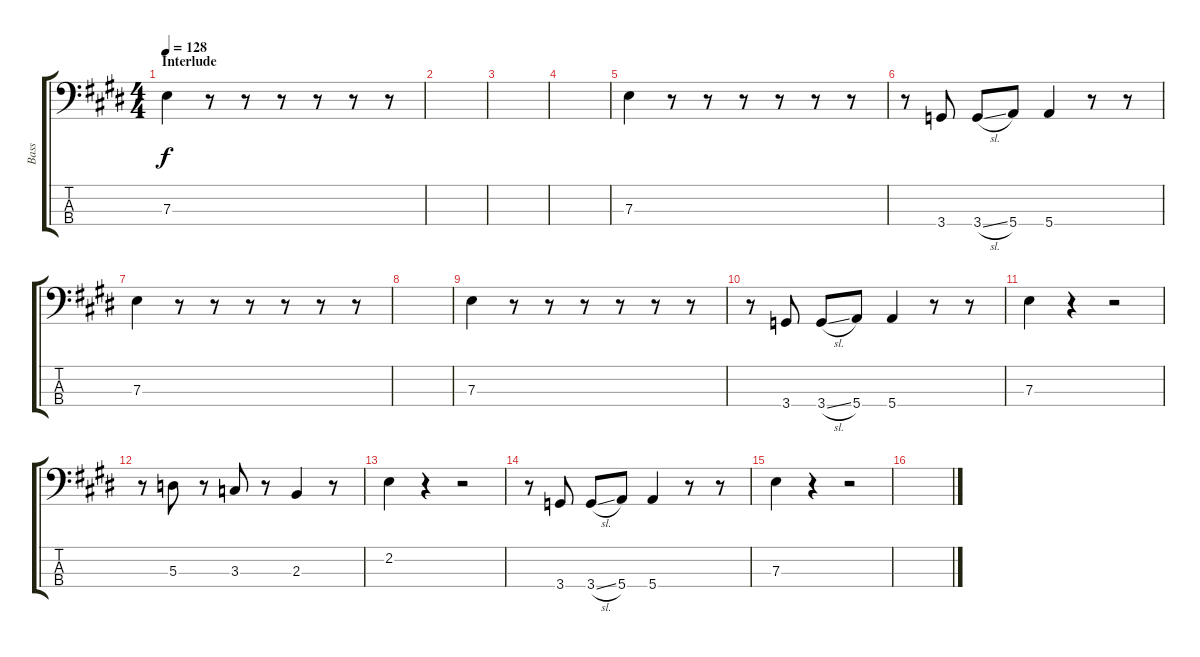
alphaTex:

\track ("Bass" "Bass") {instrument electricbassfinger}
\staff {score tabs}
\tuning (G2 D2 A1 E1) {hide}
\ts (4 4)
\section ("" "Interlude")
\tempo 128
\clef f4
\ks e
7.3.4{dy f} r.8 r.8 r.8 r.8 r.8 r.8 |
\ks c#minor
|
|
|
\ks e
7.3.4 r.8 r.8 r.8 r.8 r.8 r.8 |
\ks c#minor
r.8 3.4.8 3.4{sl}.8 5.4.8 5.4.4 r.8 r.8 |
7.3.4 r.8 r.8 r.8 r.8 r.8 r.8 |
|
\ks e
7.3.4 r.8 r.8 r.8 r.8 r.8 r.8 |
\ks c#minor
r.8 3.4.8 3.4{sl}.8 5.4.8 5.4.4 r.8 r.8 |
7.3.4 r.4 r.2 |
r.8 5.3.8 r.8 3.3.8 r.8 2.3.4 r.8 |
\ks e
2.2.4 r.4 r.2 |
\ks c#minor
r.8 3.4.8 3.4{sl}.8 5.4.8 5.4.4 r.8 r.8 |
7.3.4 r.4 r.2 |
\ks e
